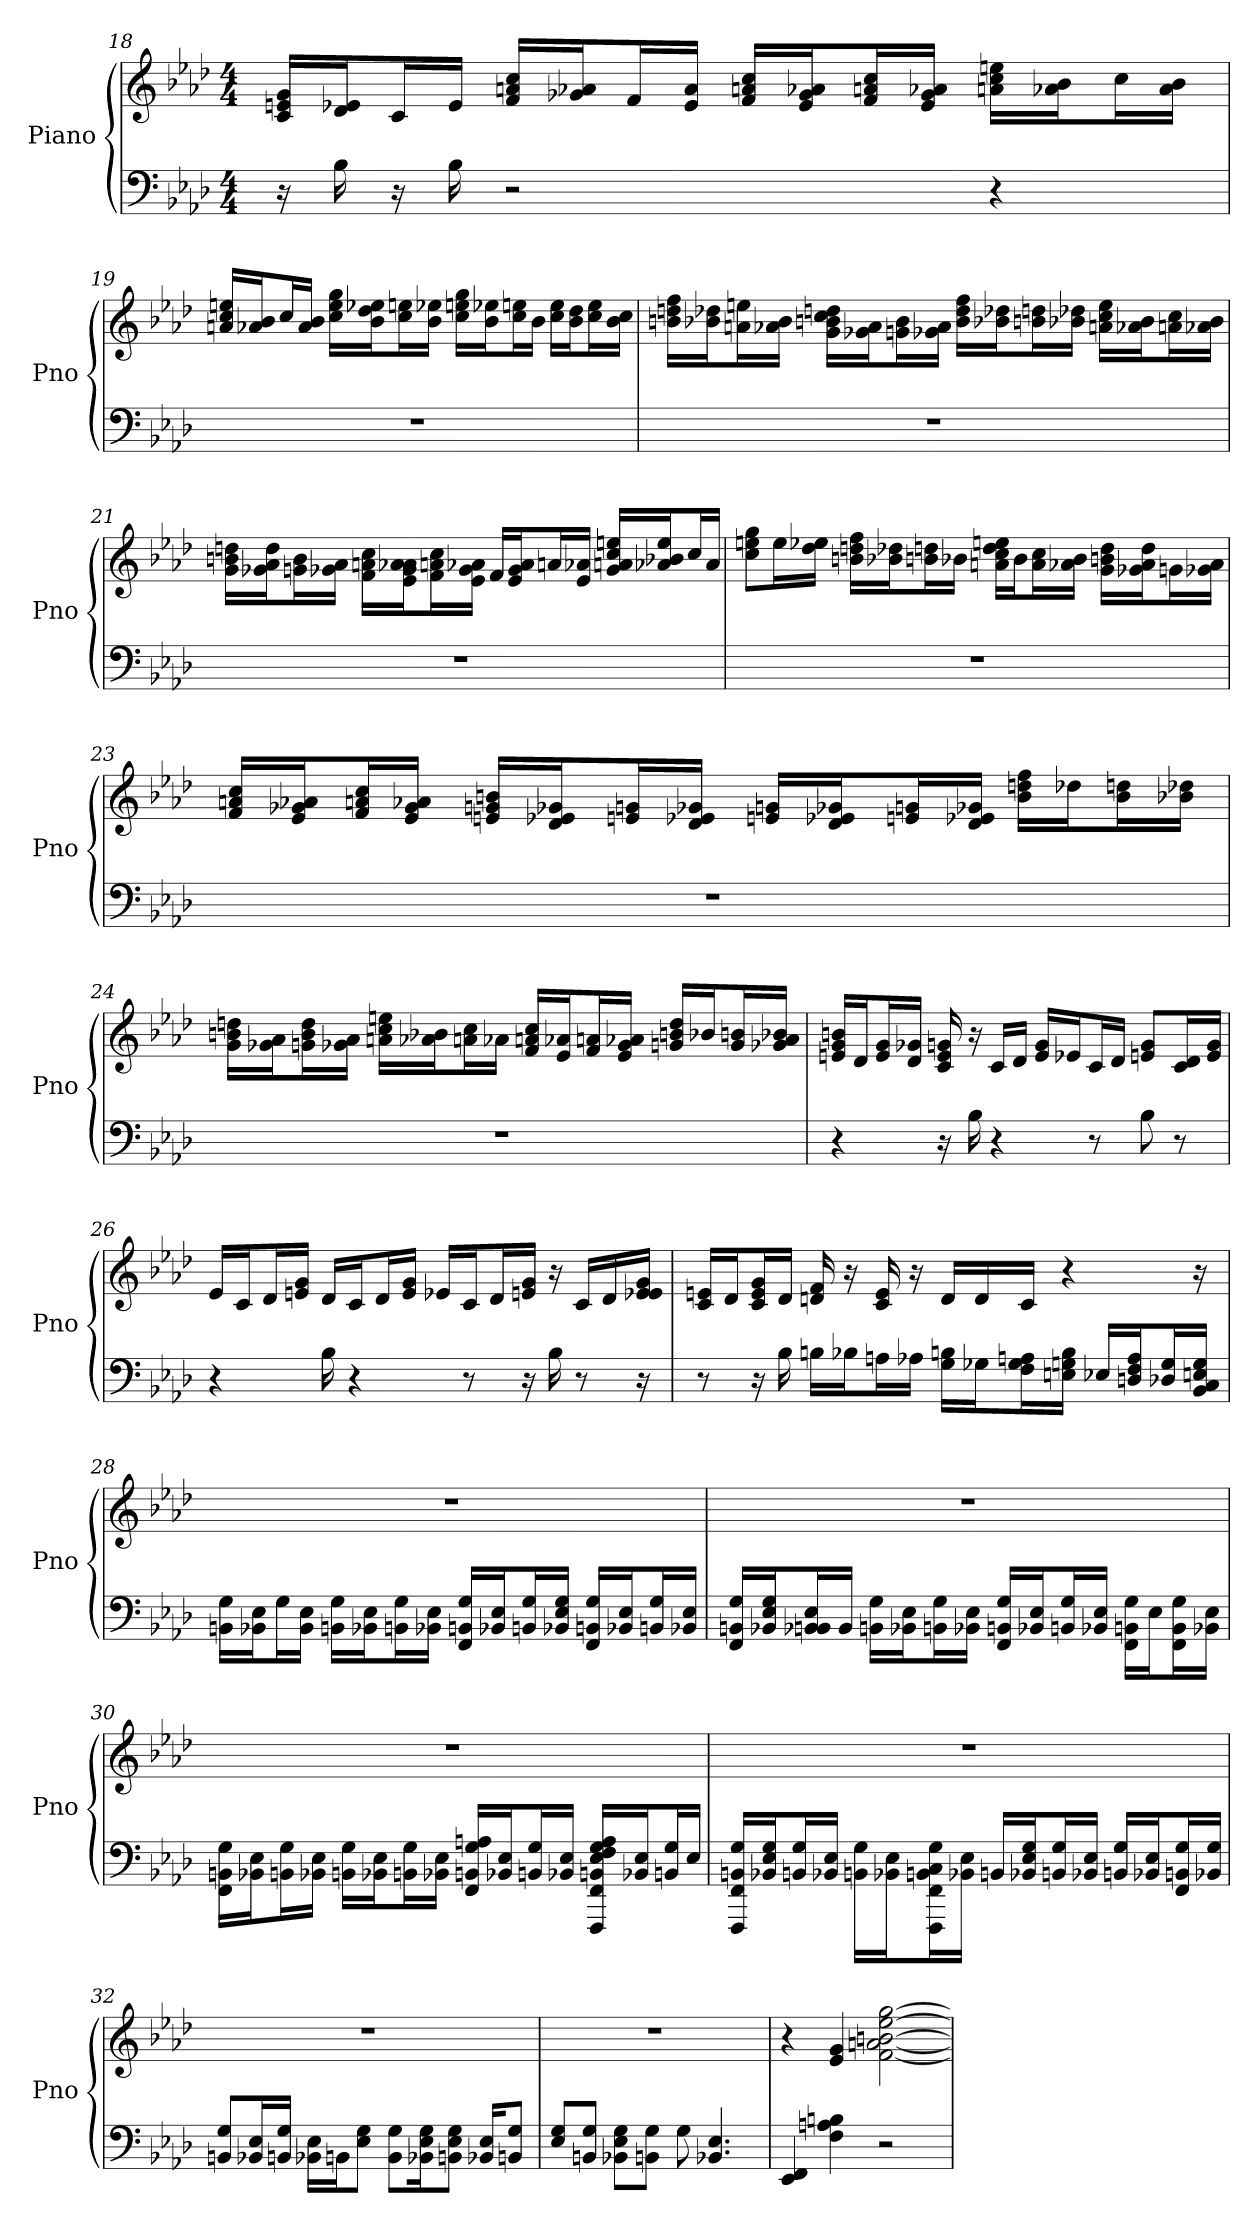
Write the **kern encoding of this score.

**kern	**kern
*part1	*part1
*staff2	*staff1
*I"Piano	*
*I'Pno	*
*clefF4	*clefG2
*k[b-e-a-d-]	*k[b-e-a-d-]
*A-:	*A-:
*M4/4	*M4/4
=18	=18
16r	16g/ 16e/ 16c/LL
16B-	16d-/ 16e-/J
16r	16c/L
16B-	16e-/JJ
2r	16f/ 16cc/ 16a/LL
.	16a-/ 16g-/J
.	16f/L
.	16a-/ 16e-/JJ
.	16cc/ 16a/ 16f/LL
.	16a-/ 16e-/ 16g-/J
.	16cc/ 16a/ 16f/L
.	16a-/ 16g-/ 16e-/JJ
4r	16ee\ 16a\ 16cc\LL
.	16b-\ 16a-\J
.	16cc\L
.	16b-\ 16a-\JJ
=19	=19
1r	16a/ 16cc/ 16ee/LL
.	16b-/ 16a-/J
.	16cc/L
.	16b-/ 16a-/JJ
.	16gg\ 16cc\ 16ee\LL
.	16ee-\ 16b-\ 16dd-\J
.	16cc\ 16ee\L
.	16ee-\ 16b-\JJ
.	16gg\ 16cc\ 16ee\LL
.	16ee-\ 16b-\J
.	16cc\ 16ee\L
.	16b-\JJ
.	16cc\ 16ee\LL
.	16b-\ 16dd-\J
.	16cc\ 16ee\L
.	16cc\ 16b-\JJ
=20	=20
1r	16ff\ 16dd\ 16b\LL
.	16b-\ 16dd-\J
.	16ee\ 16a\L
.	16b-\ 16a-\JJ
.	16cc\ 16b\ 16g\ 16dd\LL
.	16a-\ 16g-\J
.	16g\ 16b\L
.	16g-\ 16a-\JJ
.	16b\ 16dd\ 16ff\LL
.	16b-\ 16dd-\J
.	16dd\ 16b\L
.	16dd-\ 16b-\JJ
.	16ee\ 16a\ 16cc\LL
.	16b-\ 16a-\J
.	16a\ 16cc\L
.	16b-\ 16a-\JJ
=21	=21
1r	16dd\ 16b\ 16g\LL
.	16a-\ 16g-\ 16dd\J
.	16b\ 16g\L
.	16g-\ 16a-\JJ
.	16cc\ 16a\ 16f\LL
.	16a\ 16g-\ 16e-\ 16a-\J
.	16a\ 16cc\ 16f\L
.	16e-\ 16g-\ 16a-\JJ
.	16f/LL
.	16g-/ 16e-/ 16a-/J
.	16a/L
.	16e-/ 16a-/JJ
.	16a/ 16cc/ 16ee/ 16g-/LL
.	16b-/ 16ee/ 16a-/J
.	16cc/L
.	16a-/JJ
=22	=22
1r	8ee\ 8cc\ 8gg\L
.	16ee\L
.	16ee-\ 16dd-\JJ
.	16ff\ 16b\ 16dd\LL
.	16dd-\ 16b-\J
.	16dd\ 16b\L
.	16b-\JJ
.	16dd\ 16ee\ 16cc\ 16a\LL
.	16b-\J
.	16a\ 16cc\L
.	16a-\ 16b-\JJ
.	16dd\ 16g\ 16b\LL
.	16a-\ 16dd\ 16g-\J
.	16g\L
.	16a-\ 16g-\JJ
=23	=23
1r	16cc/ 16a/ 16f/LL
.	16a-/ 16e-/ 16g-/J
.	16cc/ 16a/ 16f/L
.	16g-/ 16a-/ 16e-/JJ
.	16b/ 16g/ 16e/LL
.	16d-/ 16e-/ 16g-/J
.	16e/ 16g/L
.	16g-/ 16d-/ 16e-/JJ
.	16e/ 16g/LL
.	16d-/ 16e-/ 16g-/J
.	16g/ 16e/L
.	16d-/ 16e-/ 16g-/JJ
.	16dd\ 16ff\ 16b\LL
.	16dd-\J
.	16dd\ 16b\L
.	16b-\ 16dd-\JJ
=24	=24
1r	16dd\ 16b\ 16g\LL
.	16g-\ 16a-\J
.	16b\ 16g\ 16dd\L
.	16g-\ 16a-\JJ
.	16ee\ 16cc\ 16a\LL
.	16a-\ 16b-\J
.	16cc\ 16a\L
.	16a-\JJ
.	16cc/ 16f/ 16a/LL
.	16e-/ 16a-/J
.	16f/ 16a/L
.	16e-/ 16a-/ 16g-/JJ
.	16b/ 16dd/ 16g/LL
.	16b-/J
.	16b/ 16g/L
.	16b-/ 16a-/ 16g-/JJ
=25	=25
4r	16e/ 16g/ 16b/LL
.	16d-/J
.	16e/ 16g/L
.	16g-/ 16d-/JJ
16r	16e 16c 16g
16B-	16r
4r	16c/LL
.	16d-/JJ
.	16e/ 16g/LL
.	16e-/J
8r	16c/L
.	16d-/JJ
8B-	8g/ 8e/L
8r	16c/ 16d-/L
.	16g/ 16e/JJ
=26	=26
4r	16e-/LL
.	16c/J
.	16d-/L
.	16g/ 16e/JJ
16B-	16d-/LL
4r	16c/J
.	16d-/L
.	16g/ 16e/JJ
.	16e-/LL
8r	16c/J
.	16d-/L
16r	16e/ 16g/JJ
16B-	16r
8r	16c/LL
.	16d-/
16r	16e/ 16g/ 16e-/JJ
=27	=27
8r	16e/ 16c/LL
.	16d-/J
16r	16c/ 16e/ 16g/L
16B-	16d-/JJ
16B\LL	16d 16f
16B-\J	16r
16A\L	16c 16e
16A-\JJ	16r
16B\ 16G\LL	16d/LL
16G-\J	16d/
16A\ 16F\ 16G-\L	16c/JJ
16B\ 16G\ 16E\JJ	4r
16E-/LL	.
16F/ 16A/ 16D/J	.
16D-/ 16G/L	.
16G/ 16C/ 16E/ 16BB-/JJ	16r
=28	=28
16G\ 16BB\LL	1r
16BB-\ 16E-\J	.
16G\L	.
16BB-\ 16E-\JJ	.
16G\ 16BB\LL	.
16BB-\ 16E-\J	.
16G\ 16BB\L	.
16E-\ 16BB-\JJ	.
16FF/ 16G/ 16BB/LL	.
16E-/ 16BB-/J	.
16BB/ 16G/L	.
16G/ 16E-/ 16BB-/JJ	.
16BB/ 16FF/ 16G/LL	.
16E-/ 16BB-/J	.
16BB/ 16G/L	.
16BB-/ 16E-/JJ	.
=29	=29
16FF/ 16G/ 16BB/LL	1r
16BB-/ 16E-/ 16G/J	.
16BB/ 16BB-/ 16E-/L	.
16BB-/JJ	.
16G\ 16BB\LL	.
16BB-\ 16E-\J	.
16BB\ 16G\L	.
16BB-\ 16E-\JJ	.
16FF/ 16BB/ 16G/LL	.
16BB-/ 16E-/J	.
16G/ 16BB/L	.
16E-/ 16BB-/JJ	.
16G\ 16BB\ 16FF\LL	.
16E-\J	.
16G\ 16BB\ 16FF\L	.
16BB-\ 16E-\JJ	.
=30	=30
16G\ 16BB\ 16FF\LL	1r
16BB-\ 16E-\J	.
16BB\ 16G\L	.
16E-\ 16BB-\JJ	.
16G\ 16BB\LL	.
16E-\ 16BB-\J	.
16BB\ 16G\L	.
16BB-\ 16E-\JJ	.
16BB/ 16G/ 16FF/ 16A/LL	.
16BB-/ 16E-/J	.
16BB/ 16G/L	.
16E-/ 16BB-/JJ	.
16BB/ 16FFF/ 16E-/ 16FF/ 16A/ 16G/ 16F/LL	.
16BB-/ 16E-/J	.
16G/ 16BB/L	.
16E-/JJ	.
=31	=31
16BB/ 16FF/ 16G/ 16FFF/LL	1r
16E-/ 16BB-/ 16G/J	.
16G/ 16BB/L	.
16E-/ 16BB-/JJ	.
16G\ 16BB\LL	.
16E-\ 16BB-\J	.
16FFF\ 16BB\ 16FF\ 16G\ 16C\L	.
16BB-\ 16E-\JJ	.
16BB/LL	.
16G/ 16E-/ 16BB-/J	.
16BB/ 16G/L	.
16E-/ 16BB-/JJ	.
16BB/ 16G/LL	.
16E-/ 16BB-/J	.
16G/ 16FF/ 16BB/L	.
16G/ 16BB-/JJ	.
=32	=32
8BB/ 8G/L	1r
16BB-/ 16E-/L	.
16G/ 16BB/JJ	.
16E-\ 16BB-\LL	.
16BB\J	.
8G\ 8E-\J	.
8G\ 8BB\L	.
16E-\ 16G\ 16BB-\K	.
8BB\ 8G\ 8E-\J	.
16BB-/ 16E-/KL	.
8G/ 8BB/J	.
=33	=33
8E-/ 8G/L	1r
8G/ 8BB/J	.
8E-\ 8G\ 8BB-\L	.
8BB\ 8G\J	.
8G	.
4.E- 4.BB-	.
=34	=34
4FF 4EE-	4r
4A 4B 4F	4e- 4g
2r	[2ee- [2f [2b [2a [2gg
=	=
*-	*-
